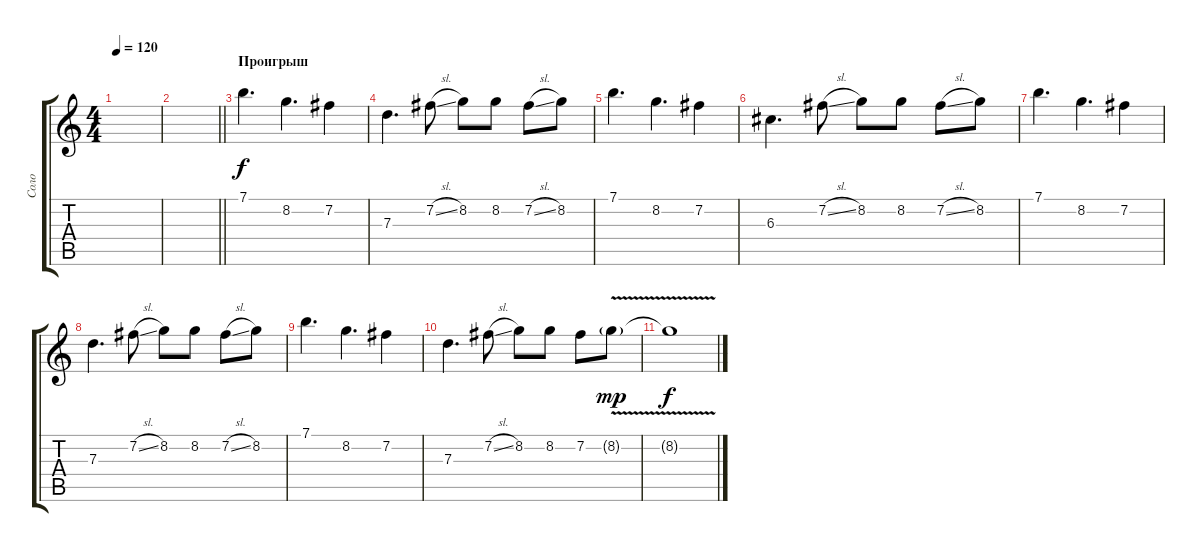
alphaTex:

\track ("Соло" "Соло") {instrument overdrivenguitar}
\staff {score tabs}
\tuning (E4 B3 G3 D3 A2 E2) {hide}
\ts (4 4)
\tempo 120
\clef g2
\ks c
|
\barLineRight lightlight
|
\section ("" "Проигрыш")
7.1.4{d} 8.2.4{d} 7.2.4 |
7.3.4{d} 7.2{sl}.8 8.2.8 8.2.8 7.2{sl}.8 8.2.8 |
7.1.4{d} 8.2.4{d} 7.2.4 |
6.3.4{d} 7.2{sl}.8 8.2.8 8.2.8 7.2{sl}.8 8.2.8 |
7.1.4{d} 8.2.4{d} 7.2.4 |
7.3.4{d} 7.2{sl}.8 8.2.8 8.2.8 7.2{sl}.8 8.2.8 |
7.1.4{d} 8.2.4{d} 7.2.4 |
7.3.4{d} 7.2{sl}.8 8.2.8 8.2.8 7.2.8 8.2{v g}.8{dy mp} |
8.2{t}.1{dy f}
